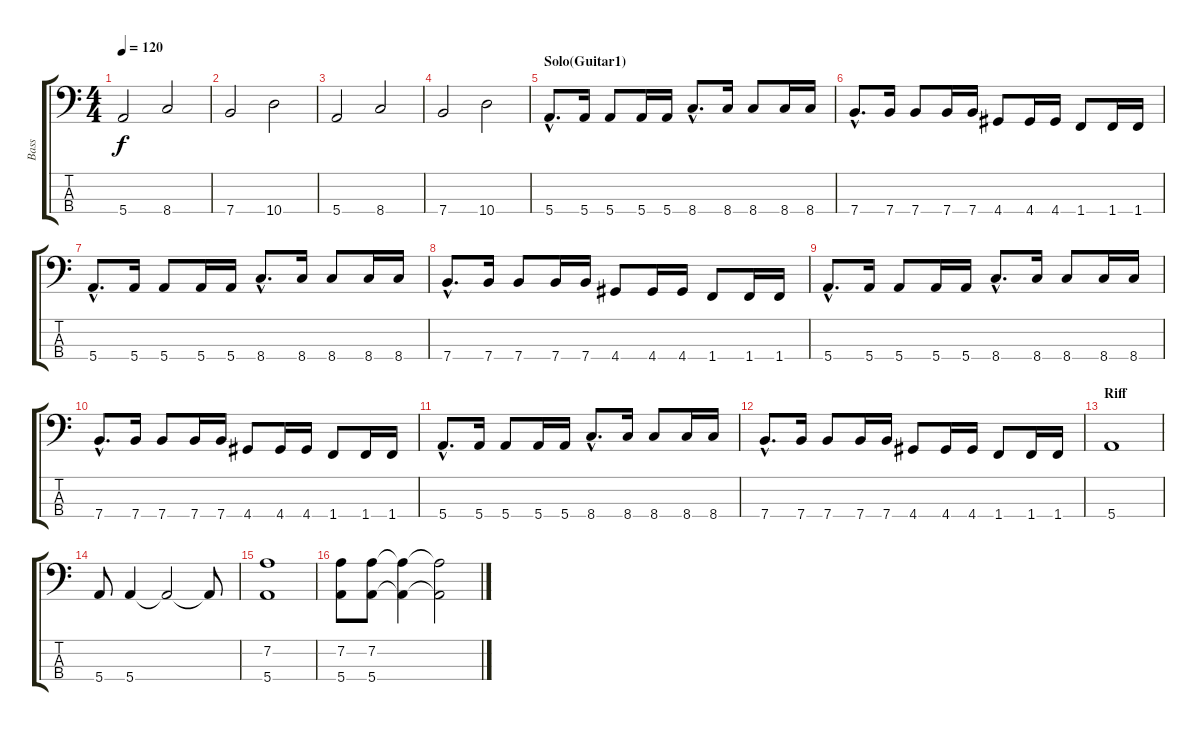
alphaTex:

\track ("Bass" "Bass") {instrument electricbassfinger}
\staff {score tabs}
\tuning (G2 D2 A1 E1) {hide}
\ts (4 4)
\tempo 120
\clef f4
\ks c
5.4.2{dy f} 8.4.2 |
7.4.2 10.4.2 |
5.4.2 8.4.2 |
7.4.2 10.4.2 |
\section ("" "Solo(Guitar1)")
5.4{hac}.8{d} 5.4.16 5.4.8 5.4.16 5.4.16 8.4{hac}.8{d} 8.4.16 8.4.8 8.4.16 8.4.16 |
7.4{hac}.8{d} 7.4.16 7.4.8 7.4.16 7.4.16 4.4.8 4.4.16 4.4.16 1.4.8 1.4.16 1.4.16 |
5.4{hac}.8{d} 5.4.16 5.4.8 5.4.16 5.4.16 8.4{hac}.8{d} 8.4.16 8.4.8 8.4.16 8.4.16 |
7.4{hac}.8{d} 7.4.16 7.4.8 7.4.16 7.4.16 4.4.8 4.4.16 4.4.16 1.4.8 1.4.16 1.4.16 |
5.4{hac}.8{d} 5.4.16 5.4.8 5.4.16 5.4.16 8.4{hac}.8{d} 8.4.16 8.4.8 8.4.16 8.4.16 |
7.4{hac}.8{d} 7.4.16 7.4.8 7.4.16 7.4.16 4.4.8 4.4.16 4.4.16 1.4.8 1.4.16 1.4.16 |
5.4{hac}.8{d} 5.4.16 5.4.8 5.4.16 5.4.16 8.4{hac}.8{d} 8.4.16 8.4.8 8.4.16 8.4.16 |
7.4{hac}.8{d} 7.4.16 7.4.8 7.4.16 7.4.16 4.4.8 4.4.16 4.4.16 1.4.8 1.4.16 1.4.16 |
\section ("" "Riff")
5.4.1 |
5.4.8 5.4.4 5.4{t}.2 5.4{t}.8 |
(7.2 5.4).1 |
(7.2 5.4).8 (7.2 5.4).8 (7.2{t} 5.4{t}).4 (7.2{t} 5.4{t}).2
